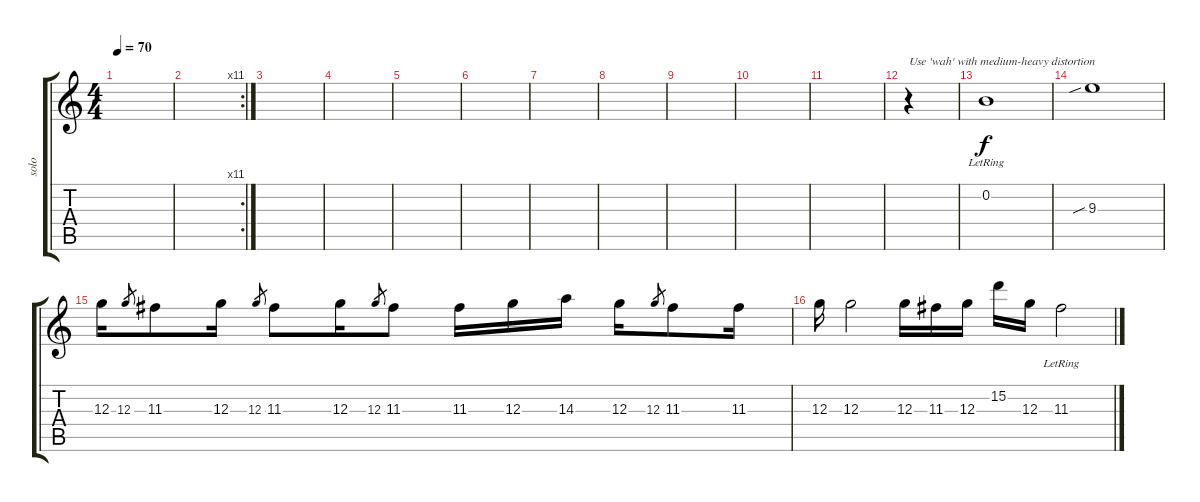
\track ("solo" "solo") {instrument distortionguitar}
\staff {score tabs}
\tuning (E4 B3 G3 D3 A2 E2) {hide}
\ts (4 4)
\tempo 70
\clef g2
\ks c
|
\rc 11
|
|
|
|
|
|
|
|
|
|
r.4{txt "Use 'wah' with medium-heavy distortion"} |
0.2{lr}.1 |
9.3{sib}.1 |
12.3.16 12.3.8{gr} 11.3.8 12.3.16 12.3.8{gr} 11.3.8 12.3.16 12.3.8{gr} 11.3.8 11.3.16 12.3.16 14.3.16 12.3.16 12.3.8{gr} 11.3.8 11.3.16 |
12.3.16 12.3.2 12.3.16 11.3.16 12.3.16 15.2.16 12.3.16 11.3{lr}.2
